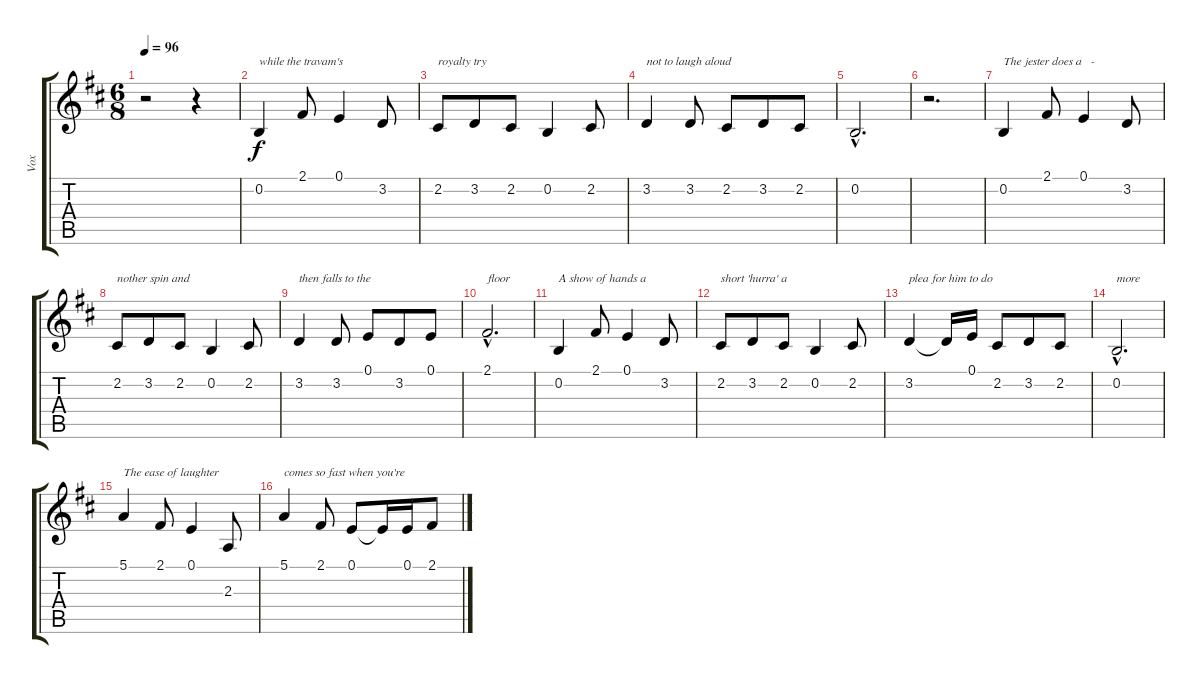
\track ("Vox" "Vox") {instrument violin}
\staff {score tabs}
\tuning (E4 B3 G3 D3 A2 E2) {hide}
\ts (6 8)
\tempo 96
\clef g2
\ks bminor
r.2{dy f} r.4 |
0.2.4{txt "while the travam's"} 2.1.8 0.1.4 3.2.8 |
2.2.8{txt "royalty try"} 3.2.8 2.2.8 0.2.4 2.2.8 |
3.2.4{txt "not to laugh aloud"} 3.2.8 2.2.8 3.2.8 2.2.8 |
0.2{hac}.2{d} |
r.2{d} |
0.2.4{txt "The jester does a   -"} 2.1.8 0.1.4 3.2.8 |
2.2.8{txt "nother spin and"} 3.2.8 2.2.8 0.2.4 2.2.8 |
3.2.4{txt "then falls to the"} 3.2.8 0.1.8 3.2.8 0.1.8 |
2.1{hac}.2{d txt "floor"} |
0.2.4{txt "A show of hands a"} 2.1.8 0.1.4 3.2.8 |
2.2.8{txt "short 'hurra' a"} 3.2.8 2.2.8 0.2.4 2.2.8 |
3.2.4{txt "plea for him to do"} 3.2{t}.16 0.1.16 2.2.8 3.2.8 2.2.8 |
0.2{hac}.2{d txt "more"} |
5.1.4{txt "The ease of laughter"} 2.1.8 0.1.4 2.3.8 |
5.1.4{txt "comes so fast when you're"} 2.1.8 0.1.8 0.1{t}.16 0.1.16 2.1.8
